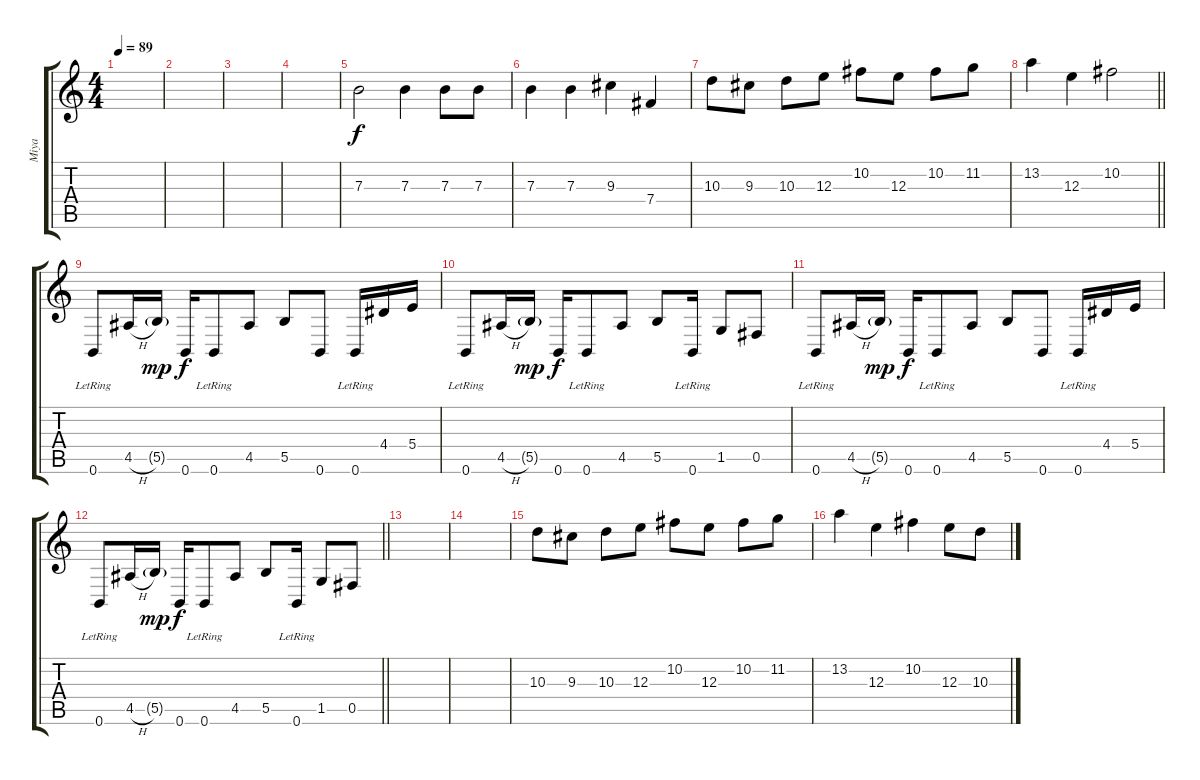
\track ("Miya" "Miya") {instrument overdrivenguitar}
\staff {score tabs}
\tuning (Db4 Ab3 E3 B2 Gb2 B1) {hide}
\ts (4 4)
\tempo 89
\clef g2
\ks c
|
|
|
|
7.3.2{volume 16 instrument electricguitarclean} 7.3.4 7.3.8 7.3.8 |
7.3.4 7.3.4 9.3.4 7.4.4 |
10.3.8 9.3.8 10.3.8 12.3.8 10.2.8 12.3.8 10.2.8 11.2.8 |
\barLineRight lightlight
13.2.4 12.3.4 10.2.2 |
0.6{lr}.8{volume 13 instrument overdrivenguitar} 4.5{h}.16 5.5{g}.16{dy mp} 0.6.16{dy f} 0.6{lr}.8 4.5.8 5.5.8 0.6.8 0.6{lr}.16 4.4.16 5.4.16 |
0.6{lr}.8 4.5{h}.16 5.5{g}.16{dy mp} 0.6.16{dy f} 0.6{lr}.8 4.5.8 5.5.8 0.6{lr}.16 1.5.8 0.5.8 |
0.6{lr}.8 4.5{h}.16 5.5{g}.16{dy mp} 0.6.16{dy f} 0.6{lr}.8 4.5.8 5.5.8 0.6.8 0.6{lr}.16 4.4.16 5.4.16 |
\barLineRight lightlight
0.6{lr}.8 4.5{h}.16 5.5{g}.16{dy mp} 0.6.16{dy f} 0.6{lr}.8 4.5.8 5.5.8 0.6{lr}.16 1.5.8 0.5.8 |
|
|
10.3.8{instrument electricguitarclean} 9.3.8 10.3.8 12.3.8 10.2.8 12.3.8 10.2.8 11.2.8 |
13.2.4 12.3.4 10.2.4 12.3.8 10.3.8
